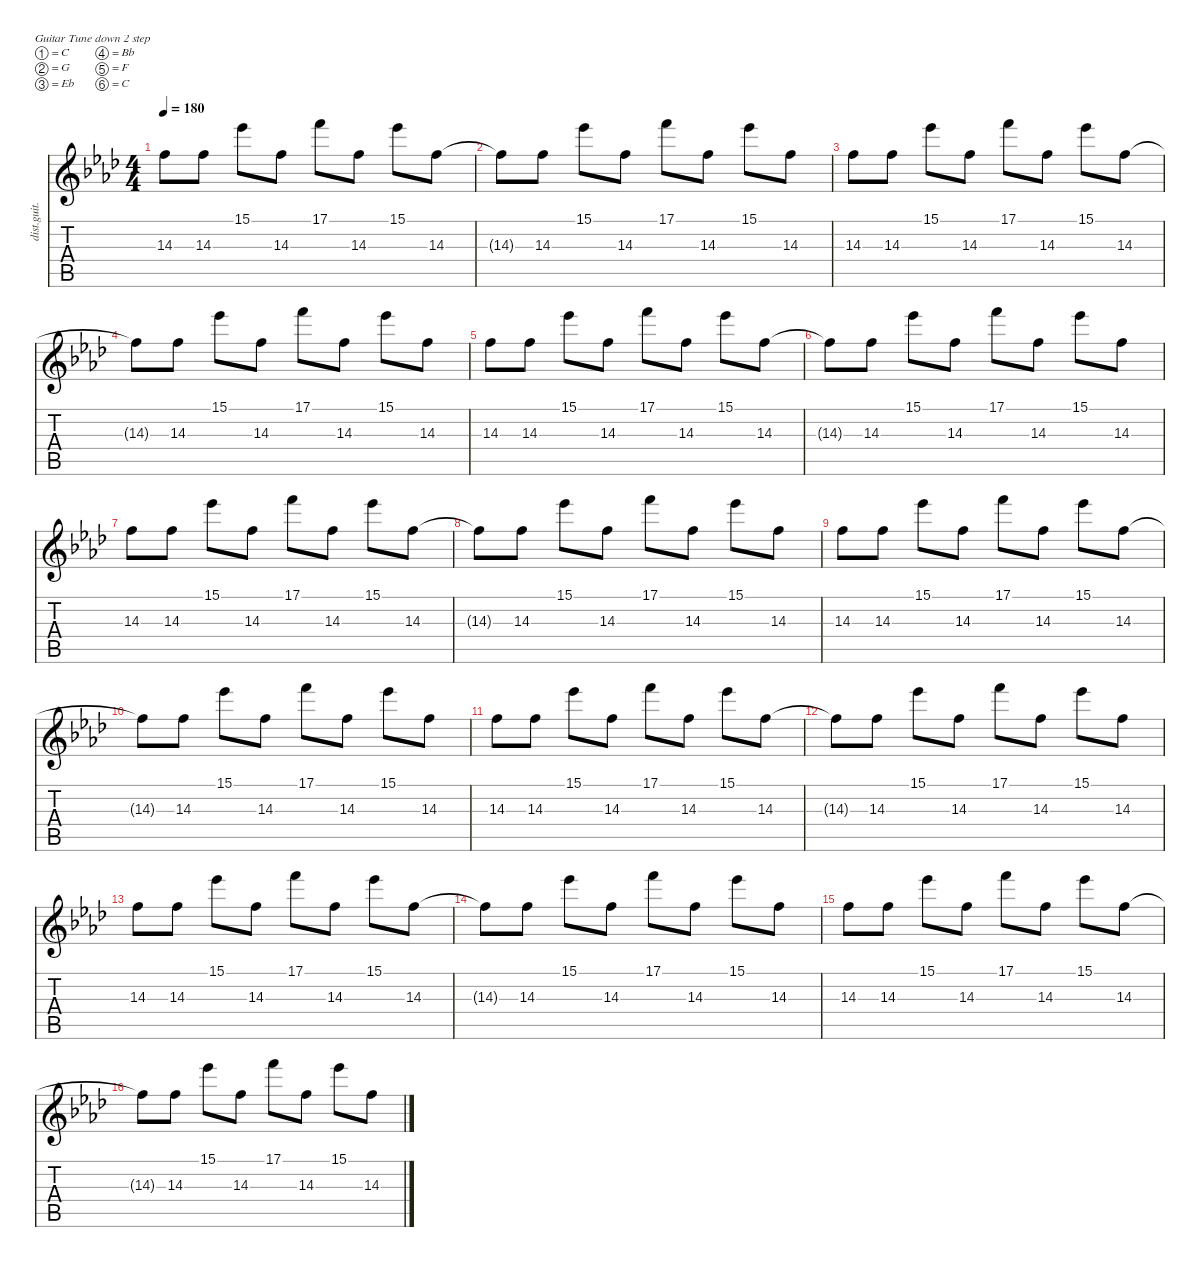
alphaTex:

\defaultSystemsLayout 4
\hideDynamics
\bracketExtendMode nobrackets
\otherSystemsTrackNameOrientation horizontal
\track ("Gtr. 3" "dist.guit.") {instrument distortionguitar}
\staff {score tabs}
\tuning (C4 G3 Eb3 Bb2 F2 C2)
\ts (4 4)
\tempo 180
\clef g2
\ks fminor
14.3{acc forcenatural}.8{dy f beam Down} 14.3{acc forcenatural}.8{beam Down} 15.1{acc b}.8{beam Down} 14.3{acc forcenatural}.8{beam Down} 17.1{acc forcenatural}.8{beam Down} 14.3{acc forcenatural}.8{beam Down} 15.1{acc b}.8{beam Down} 14.3{acc forcenatural}.8{beam Down} |
14.3{t acc forcenatural}.8{beam Down} 14.3{acc forcenatural}.8{beam Down} 15.1{acc b}.8{beam Down} 14.3{acc forcenatural}.8{beam Down} 17.1{acc forcenatural}.8{beam Down} 14.3{acc forcenatural}.8{beam Down} 15.1{acc b}.8{beam Down} 14.3{acc forcenatural}.8{beam Down} |
14.3{acc forcenatural}.8{beam Down} 14.3{acc forcenatural}.8{beam Down} 15.1{acc b}.8{beam Down} 14.3{acc forcenatural}.8{beam Down} 17.1{acc forcenatural}.8{beam Down} 14.3{acc forcenatural}.8{beam Down} 15.1{acc b}.8{beam Down} 14.3{acc forcenatural}.8{beam Down} |
14.3{t acc forcenatural}.8{beam Down} 14.3{acc forcenatural}.8{beam Down} 15.1{acc b}.8{beam Down} 14.3{acc forcenatural}.8{beam Down} 17.1{acc forcenatural}.8{beam Down} 14.3{acc forcenatural}.8{beam Down} 15.1{acc b}.8{beam Down} 14.3{acc forcenatural}.8{beam Down} |
14.3{acc forcenatural}.8{beam Down} 14.3{acc forcenatural}.8{beam Down} 15.1{acc b}.8{beam Down} 14.3{acc forcenatural}.8{beam Down} 17.1{acc forcenatural}.8{beam Down} 14.3{acc forcenatural}.8{beam Down} 15.1{acc b}.8{beam Down} 14.3{acc forcenatural}.8{beam Down} |
14.3{t acc forcenatural}.8{beam Down} 14.3{acc forcenatural}.8{beam Down} 15.1{acc b}.8{beam Down} 14.3{acc forcenatural}.8{beam Down} 17.1{acc forcenatural}.8{beam Down} 14.3{acc forcenatural}.8{beam Down} 15.1{acc b}.8{beam Down} 14.3{acc forcenatural}.8{beam Down} |
14.3{acc forcenatural}.8{beam Down} 14.3{acc forcenatural}.8{beam Down} 15.1{acc b}.8{beam Down} 14.3{acc forcenatural}.8{beam Down} 17.1{acc forcenatural}.8{beam Down} 14.3{acc forcenatural}.8{beam Down} 15.1{acc b}.8{beam Down} 14.3{acc forcenatural}.8{beam Down} |
14.3{t acc forcenatural}.8{beam Down} 14.3{acc forcenatural}.8{beam Down} 15.1{acc b}.8{beam Down} 14.3{acc forcenatural}.8{beam Down} 17.1{acc forcenatural}.8{beam Down} 14.3{acc forcenatural}.8{beam Down} 15.1{acc b}.8{beam Down} 14.3{acc forcenatural}.8{beam Down} |
14.3{acc forcenatural}.8{beam Down} 14.3{acc forcenatural}.8{beam Down} 15.1{acc b}.8{beam Down} 14.3{acc forcenatural}.8{beam Down} 17.1{acc forcenatural}.8{beam Down} 14.3{acc forcenatural}.8{beam Down} 15.1{acc b}.8{beam Down} 14.3{acc forcenatural}.8{beam Down} |
14.3{t acc forcenatural}.8{beam Down} 14.3{acc forcenatural}.8{beam Down} 15.1{acc b}.8{beam Down} 14.3{acc forcenatural}.8{beam Down} 17.1{acc forcenatural}.8{beam Down} 14.3{acc forcenatural}.8{beam Down} 15.1{acc b}.8{beam Down} 14.3{acc forcenatural}.8{beam Down} |
14.3{acc forcenatural}.8{beam Down} 14.3{acc forcenatural}.8{beam Down} 15.1{acc b}.8{beam Down} 14.3{acc forcenatural}.8{beam Down} 17.1{acc forcenatural}.8{beam Down} 14.3{acc forcenatural}.8{beam Down} 15.1{acc b}.8{beam Down} 14.3{acc forcenatural}.8{beam Down} |
14.3{t acc forcenatural}.8{beam Down} 14.3{acc forcenatural}.8{beam Down} 15.1{acc b}.8{beam Down} 14.3{acc forcenatural}.8{beam Down} 17.1{acc forcenatural}.8{beam Down} 14.3{acc forcenatural}.8{beam Down} 15.1{acc b}.8{beam Down} 14.3{acc forcenatural}.8{beam Down} |
14.3{acc forcenatural}.8{beam Down} 14.3{acc forcenatural}.8{beam Down} 15.1{acc b}.8{beam Down} 14.3{acc forcenatural}.8{beam Down} 17.1{acc forcenatural}.8{beam Down} 14.3{acc forcenatural}.8{beam Down} 15.1{acc b}.8{beam Down} 14.3{acc forcenatural}.8{beam Down} |
14.3{t acc forcenatural}.8{beam Down} 14.3{acc forcenatural}.8{beam Down} 15.1{acc b}.8{beam Down} 14.3{acc forcenatural}.8{beam Down} 17.1{acc forcenatural}.8{beam Down} 14.3{acc forcenatural}.8{beam Down} 15.1{acc b}.8{beam Down} 14.3{acc forcenatural}.8{beam Down} |
14.3{acc forcenatural}.8{beam Down} 14.3{acc forcenatural}.8{beam Down} 15.1{acc b}.8{beam Down} 14.3{acc forcenatural}.8{beam Down} 17.1{acc forcenatural}.8{beam Down} 14.3{acc forcenatural}.8{beam Down} 15.1{acc b}.8{beam Down} 14.3{acc forcenatural}.8{beam Down} |
14.3{t acc forcenatural}.8{beam Down} 14.3{acc forcenatural}.8{beam Down} 15.1{acc b}.8{beam Down} 14.3{acc forcenatural}.8{beam Down} 17.1{acc forcenatural}.8{beam Down} 14.3{acc forcenatural}.8{beam Down} 15.1{acc b}.8{beam Down} 14.3{acc forcenatural}.8{beam Down}
